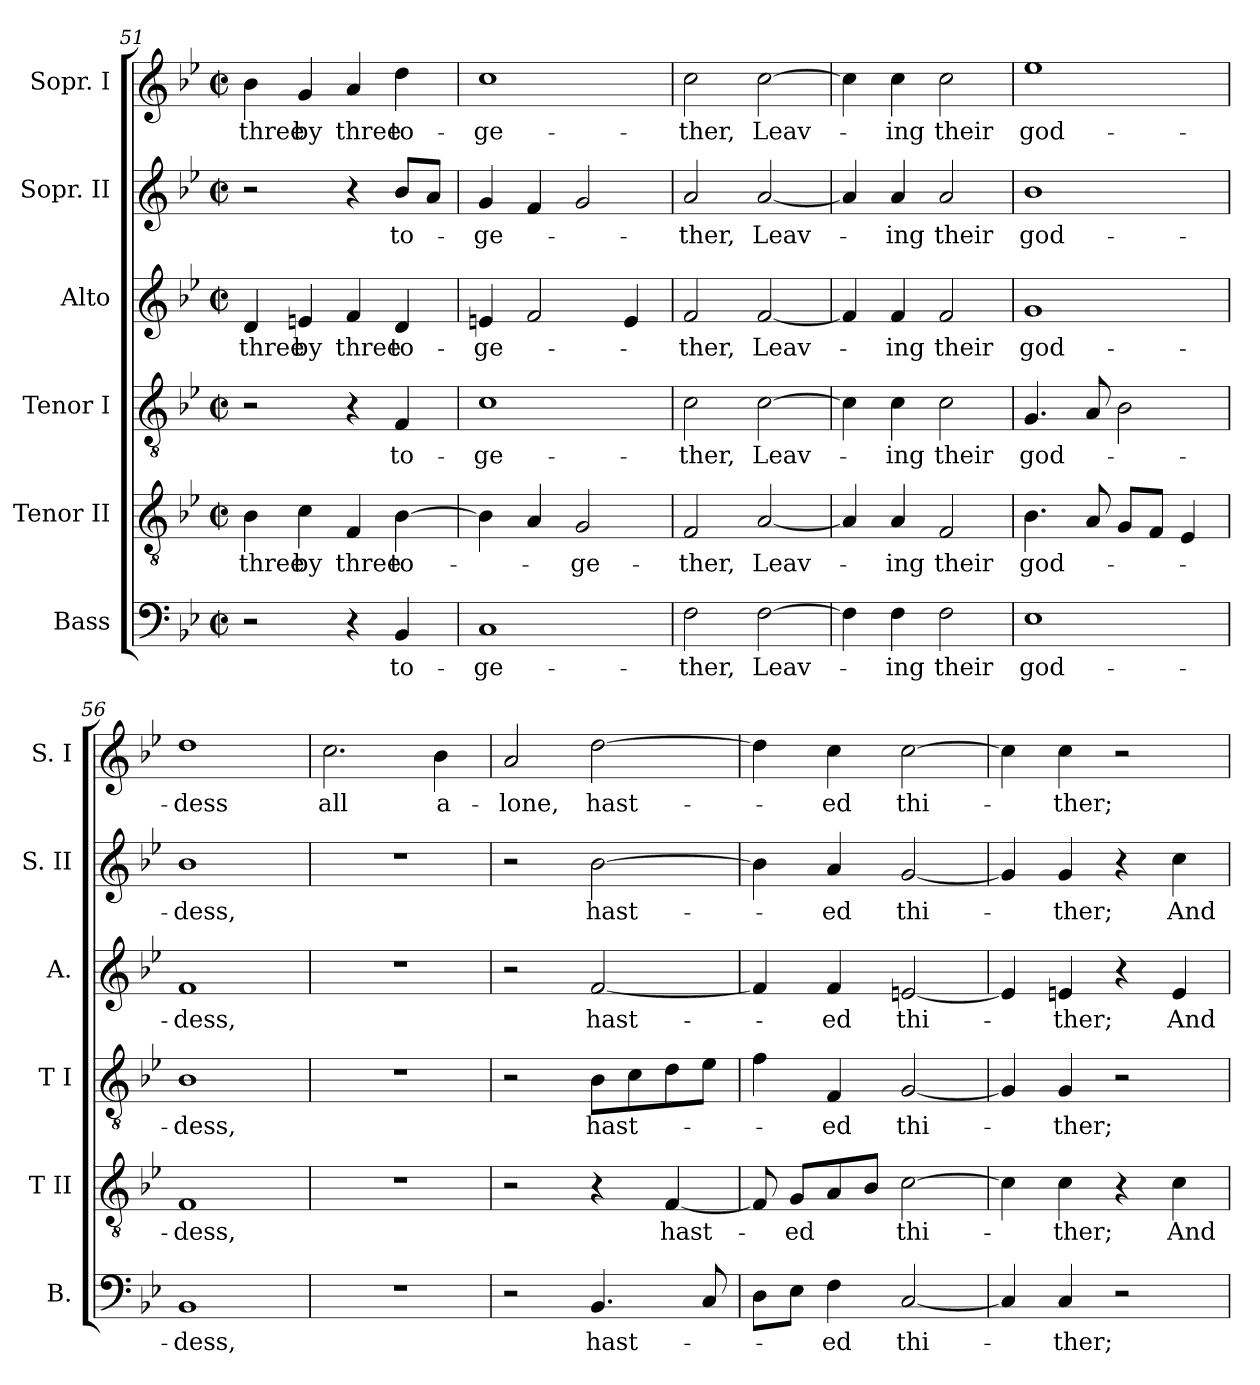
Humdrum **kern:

**kern	**text	**kern	**text	**kern	**text	**kern	**text	**kern	**text	**kern	**text
*part6	*part6	*part5	*part5	*part4	*part4	*part3	*part3	*part2	*part2	*part1	*part1
*staff6	*staff6	*staff5	*staff5	*staff4	*staff4	*staff3	*staff3	*staff2	*staff2	*staff1	*staff1
*I"Bass	*	*I"Tenor II	*	*I"Tenor I	*	*I"Alto	*	*I"Sopr. II	*	*I"Sopr. I	*
*I'B.	*	*I'T II	*	*I'T I	*	*I'A.	*	*I'S. II	*	*I'S. I	*
*clefF4	*	*clefGv2	*	*clefGv2	*	*clefG2	*	*clefG2	*	*clefG2	*
*k[b-e-]	*	*k[b-e-]	*	*k[b-e-]	*	*k[b-e-]	*	*k[b-e-]	*	*k[b-e-]	*
*B-:	*	*B-:	*	*B-:	*	*B-:	*	*B-:	*	*B-:	*
*M2/2	*	*M2/2	*	*M2/2	*	*M2/2	*	*M2/2	*	*M2/2	*
*met(c|)	*	*met(c|)	*	*met(c|)	*	*met(c|)	*	*met(c|)	*	*met(c|)	*
=51	=51	=51	=51	=51	=51	=51	=51	=51	=51	=51	=51
2r	.	4B-\	three	2r	.	4d/	three	2r	.	4b-\	three
.	.	4c\	by	.	.	4en/	by	.	.	4g/	by
4r	.	4F/	three	4r	.	4f/	three	4r	.	4a/	three
4BB-/	to-	[4B-\	to-	4F/	to-	4d/	to-	8b-/L	to-	4dd\	to-
.	.	.	.	.	.	.	.	8a/J	.	.	.
=52	=52	=52	=52	=52	=52	=52	=52	=52	=52	=52	=52
1C	-ge-	4B-\]	.	1c	-ge-	4en/	-ge-	4g/	-ge-	1cc	-ge-
.	.	4A/	.	.	.	2f/	.	4f/	.	.	.
.	.	2G/	-ge-	.	.	.	.	2g/	.	.	.
.	.	.	.	.	.	4e/	.	.	.	.	.
!!LO:LB:g=z
=53	=53	=53	=53	=53	=53	=53	=53	=53	=53	=53	=53
2F\	-ther,	2F/	-ther,	2c\	-ther,	2f/	-ther,	2a/	-ther,	2cc\	-ther,
[2F\	Leav-	[2A/	Leav-	[2c\	Leav-	[2f/	Leav-	[2a/	Leav-	[2cc\	Leav-
=54	=54	=54	=54	=54	=54	=54	=54	=54	=54	=54	=54
4F\]	.	4A/]	.	4c\]	.	4f/]	.	4a/]	.	4cc\]	.
4F\	-ing	4A/	-ing	4c\	-ing	4f/	-ing	4a/	-ing	4cc\	-ing
2F\	their	2F/	their	2c\	their	2f/	their	2a/	their	2cc\	their
=55	=55	=55	=55	=55	=55	=55	=55	=55	=55	=55	=55
1E-	god-	4.B-\	god-	4.G/	god-	1g	god-	1b-	god-	1ee-	god-
.	.	8A/	.	8A/	.	.	.	.	.	.	.
.	.	8G/L	.	2B-\	.	.	.	.	.	.	.
.	.	8F/J	.	.	.	.	.	.	.	.	.
.	.	4E-/	.	.	.	.	.	.	.	.	.
=56	=56	=56	=56	=56	=56	=56	=56	=56	=56	=56	=56
1BB-	-dess,	1F	-dess,	1B-	-dess,	1f	-dess,	1b-	-dess,	1dd	-dess
!!LO:PB:g=z
=57	=57	=57	=57	=57	=57	=57	=57	=57	=57	=57	=57
1r	.	1r	.	1r	.	1r	.	1r	.	2.cc\	all
.	.	.	.	.	.	.	.	.	.	4b-\	a-
=58	=58	=58	=58	=58	=58	=58	=58	=58	=58	=58	=58
2r	.	2r	.	2r	.	2r	.	2r	.	2a/	-lone,
4.BB-/	hast-	4r	.	8B-\L	hast-	[2f/	hast-	[2b-\	hast-	[2dd\	hast-
.	.	.	.	8c\	.	.	.	.	.	.	.
.	.	[4F/	hast-	8d\	.	.	.	.	.	.	.
8C/	.	.	.	8e-\J	.	.	.	.	.	.	.
=59	=59	=59	=59	=59	=59	=59	=59	=59	=59	=59	=59
8D\L	.	8F/]	.	4f\	.	4f/]	.	4b-\]	.	4dd\]	.
8E-\J	.	8G/L	-ed	.	.	.	.	.	.	.	.
4F\	-ed	8A/	.	4F/	-ed	4f/	-ed	4a/	-ed	4cc\	-ed
.	.	8B-/J	.	.	.	.	.	.	.	.	.
[2C/	thi-	[2c\	thi-	[2G/	thi-	[2en/	thi-	[2g/	thi-	[2cc\	thi-
=60	=60	=60	=60	=60	=60	=60	=60	=60	=60	=60	=60
4C/]	.	4c\]	.	4G/]	.	4e/]	.	4g/]	.	4cc\]	.
4C/	-ther;	4c\	-ther;	4G/	-ther;	4en/	-ther;	4g/	-ther;	4cc\	-ther;
2r	.	4r	.	2r	.	4r	.	4r	.	2r	.
.	.	4c\	And	.	.	4e/	And	4cc\	And	.	.
=	=	=	=	=	=	=	=	=	=	=	=
*-	*-	*-	*-	*-	*-	*-	*-	*-	*-	*-	*-
